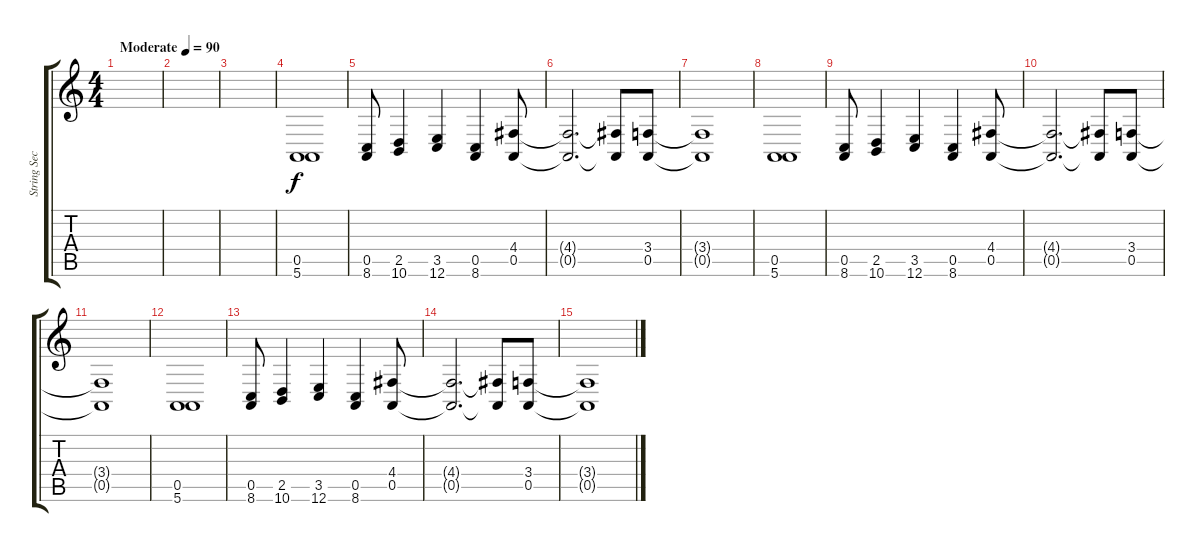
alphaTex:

\track ("String Section I" "String Sec") {instrument cello}
\staff {score tabs}
\tuning (E4 B3 G3 D3 A2 E2) {hide}
\ts (4 4)
\tempo (90 "Moderate")
\clef g2
\ks c
|
|
|
(0.5 5.6).1 |
(0.5 8.6).8 (2.5 10.6).4 (3.5 12.6).4 (0.5 8.6).4 (4.4 0.5).8 |
(4.4{t} 0.5{t}).2{d} (4.4{t} 0.5{t}).8 (3.4 0.5).8 |
(3.4{t} 0.5{t}).1 |
(0.5 5.6).1 |
(0.5 8.6).8 (2.5 10.6).4 (3.5 12.6).4 (0.5 8.6).4 (4.4 0.5).8 |
(4.4{t} 0.5{t}).2{d} (4.4{t} 0.5{t}).8 (3.4 0.5).8 |
(3.4{t} 0.5{t}).1 |
(0.5 5.6).1 |
(0.5 8.6).8 (2.5 10.6).4 (3.5 12.6).4 (0.5 8.6).4 (4.4 0.5).8 |
(4.4{t} 0.5{t}).2{d} (4.4{t} 0.5{t}).8 (3.4 0.5).8 |
(3.4{t} 0.5{t}).1
